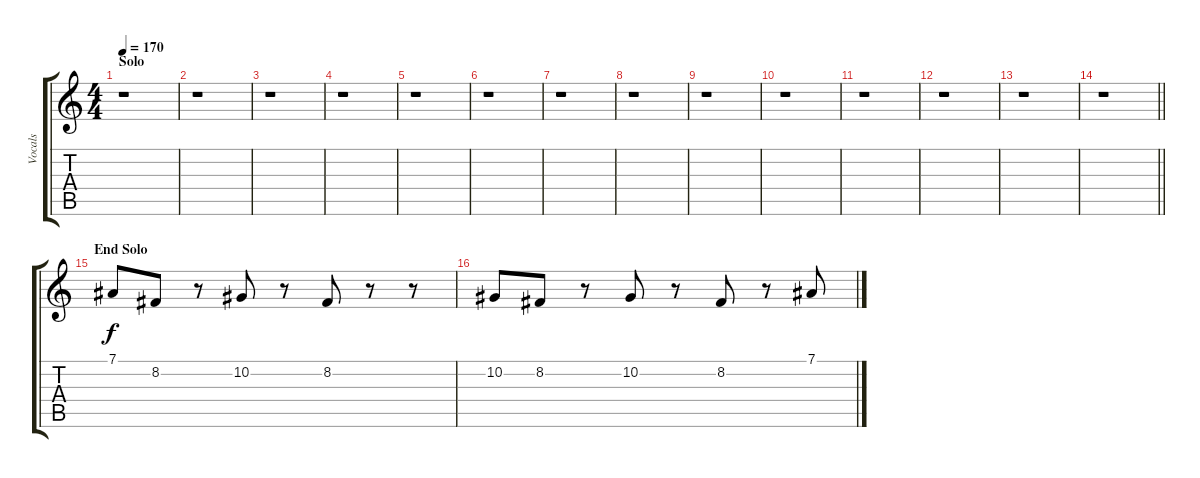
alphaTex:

\track ("Vocals" "Vocals") {instrument lead6voice}
\staff {score tabs}
\tuning (Eb4 Bb3 Gb3 Db3 Ab2 Eb2) {hide}
\ts (4 4)
\section ("" "Solo")
\tempo 170
\clef g2
\ks c
r.1{dy f} |
r.1 |
r.1 |
r.1 |
r.1 |
r.1 |
r.1 |
r.1 |
r.1 |
r.1 |
r.1 |
r.1 |
r.1 |
\barLineRight lightlight
r.1 |
\section ("" "End Solo")
7.1.8 8.2.8 r.8 10.2.8 r.8 8.2.8 r.8 r.8 |
10.2.8 8.2.8 r.8 10.2.8 r.8 8.2.8 r.8 7.1.8
